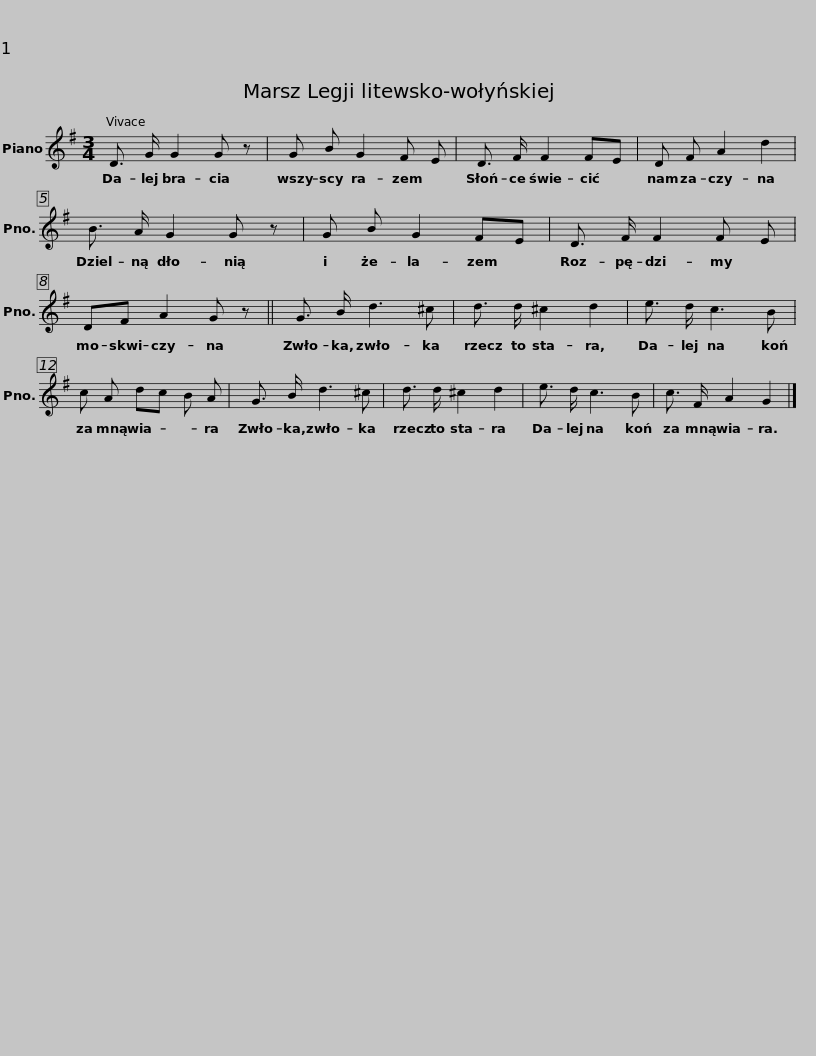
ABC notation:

X:1
L:1/8
M:3/4
I:linebreak $
K:G
V:1 treble
V:1
 D3/2 G/ G2 G z | G B G2 F E | D3/2 F/ F2 FE | D F A2 d2 | B3/2 A/ G2 G z |$ %5
 G B G2 FE | D3/2 F/ F2 F E | DF A2 G z || G3/2 B/ d3 ^c | d3/2 d/ ^c2 d2 |$ %10
 e3/2 d/ c3 B | c A dc B A | G3/2 B/ d3 ^c | d3/2 d/ ^c2 d2 | e3/2 d/ c3 B | %15
 c3/2 F/ A2 G2 |] %16
